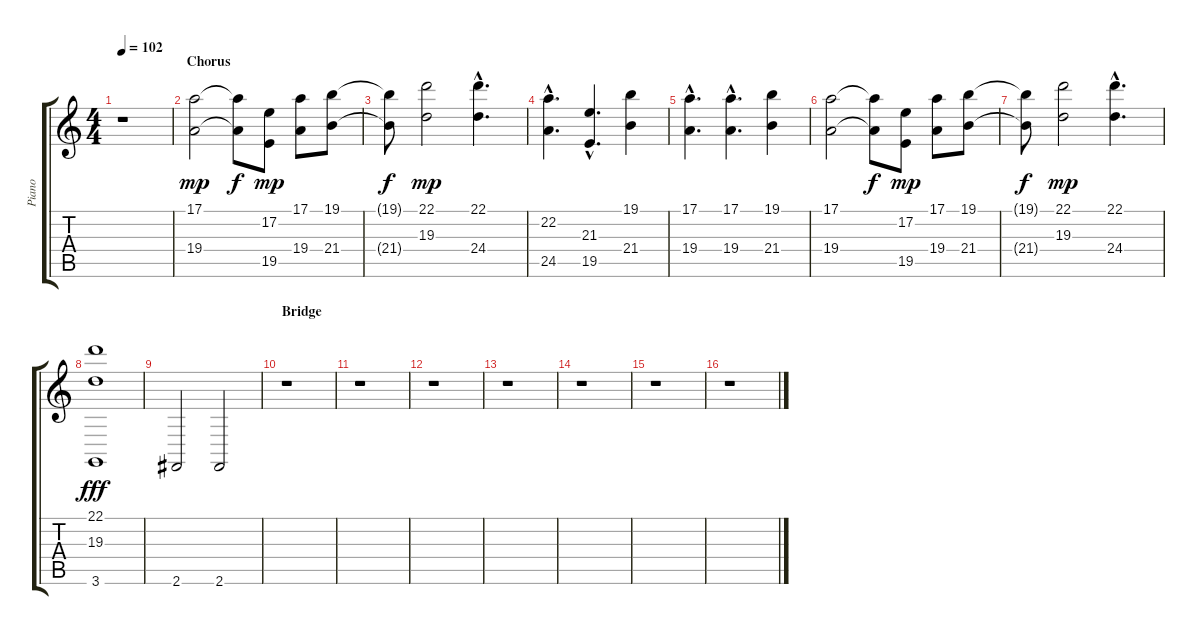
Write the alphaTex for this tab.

\track ("Piano" "Piano") {instrument brightacousticpiano}
\staff {score tabs}
\tuning (E4 B3 G3 D3 A2 E2) {hide}
\ts (4 4)
\tempo 102
\clef g2
\ks c
r.1{dy f} |
\section ("" "Chorus")
(17.1 19.4).2{dy mp} (17.1{t} 19.4{t}).8{dy f} (17.2 19.5).8{dy mp} (17.1 19.4).8 (19.1 21.4).8 |
(19.1{t} 21.4{t}).8{dy f} (22.1 19.3).2{dy mp} (22.1{hac} 24.4{hac}).4{d} |
(22.2{hac} 24.5{hac}).4{d} (21.3{hac} 19.5{hac}).4{d} (19.1 21.4).4 |
(17.1{hac} 19.4{hac}).4{d} (17.1{hac} 19.4{hac}).4{d} (19.1 21.4).4 |
(17.1 19.4).2 (17.1{t} 19.4{t}).8{dy f} (17.2 19.5).8{dy mp} (17.1 19.4).8 (19.1 21.4).8 |
(19.1{t} 21.4{t}).8{dy f} (22.1 19.3).2{dy mp} (22.1{hac} 24.4{hac}).4{d} |
(22.1 19.3 3.6).1{dy fff} |
2.6.2 2.6.2 |
\section ("" "Bridge")
r.1 |
r.1 |
r.1 |
r.1 |
r.1 |
r.1 |
r.1
